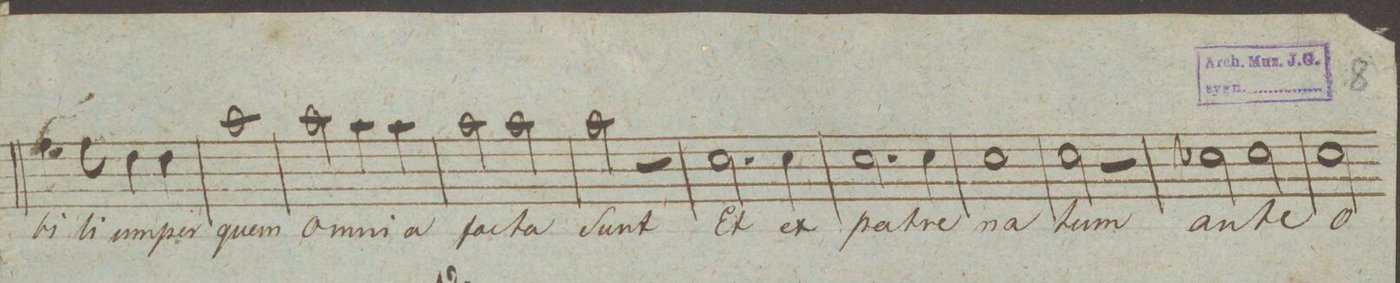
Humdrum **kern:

**kern	**text	**dynam
*I"Tenore.	*	*
*clefC4	*	*
*k[]	*	*
*met(c|)	*	*
*M4/4	*	*
4.e\	-bi-	.
8e\	-li-	.
4c\	-um	.
4c\	per	.
=17	=17	=17
1g\	quem	.
=18	=18	=18
2g\	o-	.
4g\	-mni-	.
4g\	-a	.
=19	=19	=19
2g\	fac-	.
2g\	-ta	.
=20	=20	=20
2g\	Sunt	.
2r	.	.
=21	=21	=21
2.B\	Et	.
4B\	ex	.
=22	=22	=22
2.B\	pat-	.
4B\	-re	.
=23	=23	=23
1B\	na-	.
=24	=24	=24
2B\	-tum	.
2r	.	.
=25	=25	=25
2B-X\	an-	.
2B-\	-te	.
=26	=26	=26
2B\	o-	.
*-	*-	*-
